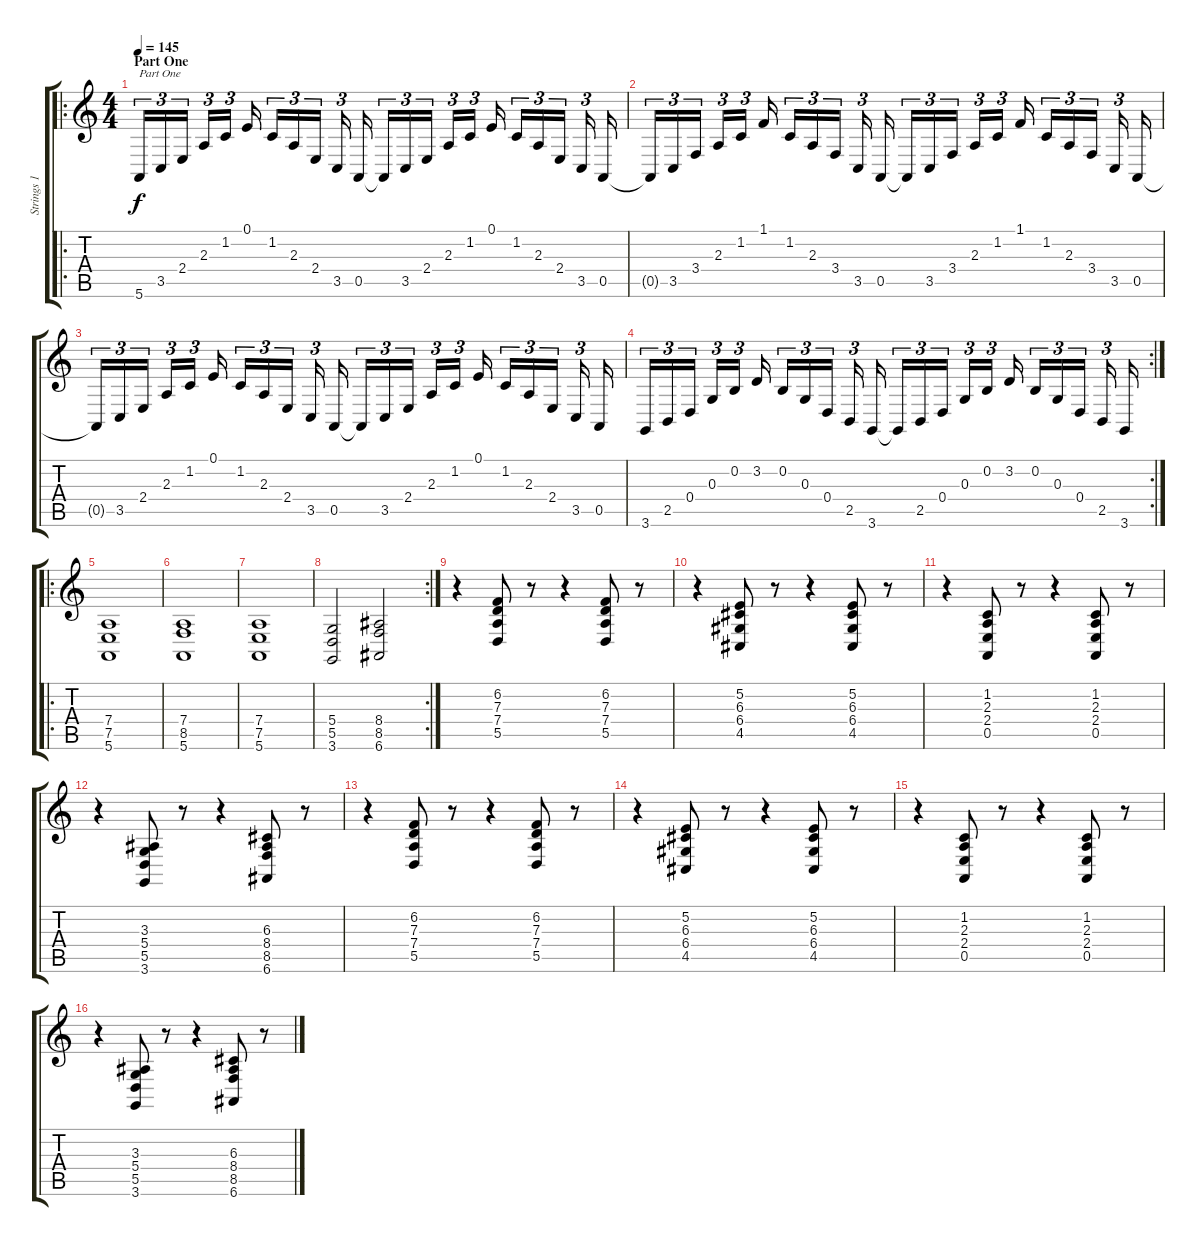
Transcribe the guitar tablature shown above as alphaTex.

\track ("Strings 1" "Strings 1") {instrument stringensemble1}
\staff {score tabs}
\tuning (E4 B3 G3 D3 A2 E2) {hide}
\ro
\ts (4 4)
\section ("" "Part One")
\tempo 145
\clef g2
\ks c
5.6.16{tu (3 2) txt "Part One" dy f instrument stringensemble1} 3.5.16{tu (3 2)} 2.4.16{tu (3 2)} 2.3.16{tu (3 2)} 1.2.16{tu (3 2)} 0.1.16 1.2.16{tu (3 2)} 2.3.16{tu (3 2)} 2.4.16{tu (3 2)} 3.5.16{tu (3 2)} 0.5.16 0.5{t}.16{tu (3 2)} 3.5.16{tu (3 2)} 2.4.16{tu (3 2)} 2.3.16{tu (3 2)} 1.2.16{tu (3 2)} 0.1.16 1.2.16{tu (3 2)} 2.3.16{tu (3 2)} 2.4.16{tu (3 2)} 3.5.16{tu (3 2)} 0.5.16 |
0.5{t}.16{tu (3 2)} 3.5.16{tu (3 2)} 3.4.16{tu (3 2)} 2.3.16{tu (3 2)} 1.2.16{tu (3 2)} 1.1.16 1.2.16{tu (3 2)} 2.3.16{tu (3 2)} 3.4.16{tu (3 2)} 3.5.16{tu (3 2)} 0.5.16 0.5{t}.16{tu (3 2)} 3.5.16{tu (3 2)} 3.4.16{tu (3 2)} 2.3.16{tu (3 2)} 1.2.16{tu (3 2)} 1.1.16 1.2.16{tu (3 2)} 2.3.16{tu (3 2)} 3.4.16{tu (3 2)} 3.5.16{tu (3 2)} 0.5.16 |
0.5{t}.16{tu (3 2)} 3.5.16{tu (3 2)} 2.4.16{tu (3 2)} 2.3.16{tu (3 2)} 1.2.16{tu (3 2)} 0.1.16 1.2.16{tu (3 2)} 2.3.16{tu (3 2)} 2.4.16{tu (3 2)} 3.5.16{tu (3 2)} 0.5.16 0.5{t}.16{tu (3 2)} 3.5.16{tu (3 2)} 2.4.16{tu (3 2)} 2.3.16{tu (3 2)} 1.2.16{tu (3 2)} 0.1.16 1.2.16{tu (3 2)} 2.3.16{tu (3 2)} 2.4.16{tu (3 2)} 3.5.16{tu (3 2)} 0.5.16 |
\rc 2
3.6.16{tu (3 2)} 2.5.16{tu (3 2)} 0.4.16{tu (3 2)} 0.3.16{tu (3 2)} 0.2.16{tu (3 2)} 3.2.16 0.2.16{tu (3 2)} 0.3.16{tu (3 2)} 0.4.16{tu (3 2)} 2.5.16{tu (3 2)} 3.6.16 3.6{t}.16{tu (3 2)} 2.5.16{tu (3 2)} 0.4.16{tu (3 2)} 0.3.16{tu (3 2)} 0.2.16{tu (3 2)} 3.2.16 0.2.16{tu (3 2)} 0.3.16{tu (3 2)} 0.4.16{tu (3 2)} 2.5.16{tu (3 2)} 3.6.16 |
\ro
(7.4 7.5 5.6).1 |
(7.4 8.5 5.6).1 |
(7.4 7.5 5.6).1 |
\rc 2
(5.4 5.5 3.6).2 (8.4 8.5 6.6).2 |
r.4{instrument stringensemble1} (6.2 7.3 7.4 5.5).8 r.8 r.4 (6.2 7.3 7.4 5.5).8 r.8 |
r.4 (5.2 6.3 6.4 4.5).8 r.8 r.4 (5.2 6.3 6.4 4.5).8 r.8 |
r.4 (1.2 2.3 2.4 0.5).8 r.8 r.4 (1.2 2.3 2.4 0.5).8 r.8 |
r.4 (3.3 5.4 5.5 3.6).8 r.8 r.4 (6.3 8.4 8.5 6.6).8 r.8 |
r.4 (6.2 7.3 7.4 5.5).8 r.8 r.4 (6.2 7.3 7.4 5.5).8 r.8 |
r.4 (5.2 6.3 6.4 4.5).8 r.8 r.4 (5.2 6.3 6.4 4.5).8 r.8 |
r.4 (1.2 2.3 2.4 0.5).8 r.8 r.4 (1.2 2.3 2.4 0.5).8 r.8 |
r.4 (3.3 5.4 5.5 3.6).8 r.8 r.4 (6.3 8.4 8.5 6.6).8 r.8
